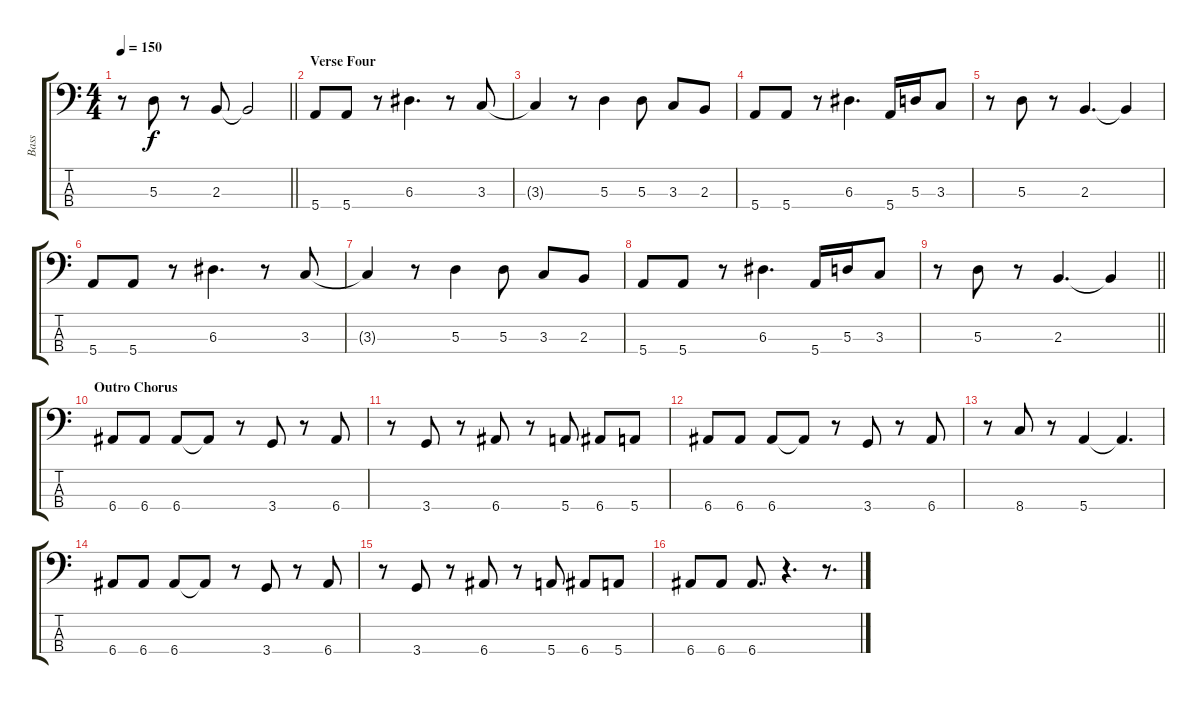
\track ("Bass" "Bass") {instrument electricbassfinger}
\staff {score tabs}
\tuning (G2 D2 A1 E1) {hide}
\ts (4 4)
\tempo 150
\clef f4
\barLineRight lightlight
\ks c
r.8{dy f} 5.3.8 r.8 2.3.8 2.3{t}.2 |
\section ("" "Verse Four")
5.4.8 5.4.8 r.8 6.3.4{d} r.8 3.3.8 |
3.3{t}.4 r.8 5.3.4 5.3.8 3.3.8 2.3.8 |
5.4.8 5.4.8 r.8 6.3.4{d} 5.4.16 5.3.16 3.3.8 |
r.8 5.3.8 r.8 2.3.4{d} 2.3{t}.4 |
5.4.8 5.4.8 r.8 6.3.4{d} r.8 3.3.8 |
3.3{t}.4 r.8 5.3.4 5.3.8 3.3.8 2.3.8 |
5.4.8 5.4.8 r.8 6.3.4{d} 5.4.16 5.3.16 3.3.8 |
\barLineRight lightlight
r.8 5.3.8 r.8 2.3.4{d} 2.3{t}.4 |
\section ("" "Outro Chorus")
6.4.8 6.4.8 6.4.8 6.4{t}.8 r.8 3.4.8 r.8 6.4.8 |
r.8 3.4.8 r.8 6.4.8 r.8 5.4.8 6.4.8 5.4.8 |
6.4.8 6.4.8 6.4.8 6.4{t}.8 r.8 3.4.8 r.8 6.4.8 |
r.8 8.4.8 r.8 5.4.4 5.4{t}.4{d} |
6.4.8 6.4.8 6.4.8 6.4{t}.8 r.8 3.4.8 r.8 6.4.8 |
r.8 3.4.8 r.8 6.4.8 r.8 5.4.8 6.4.8 5.4.8 |
6.4.8 6.4.8 6.4.8{d} r.4{d} r.8{d}
